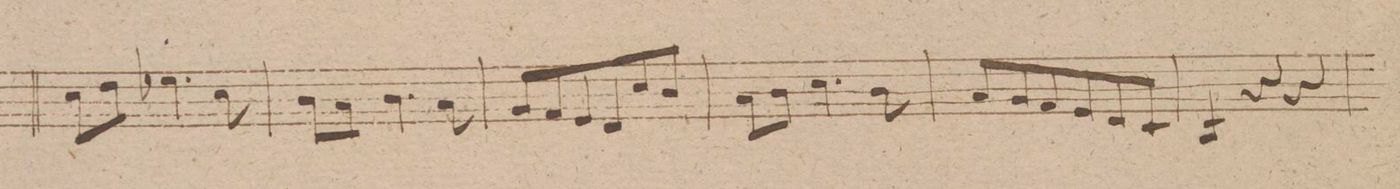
**kern	**dynam
*I"Clarinetto 1mo in A	*
*clefG2	*
*k[f#c#g#d#]	*
*M3/4	*
8aL	.
8bJ	.
4.ccX	.
8a	.
=155	=155
8g#L\	.
8f#J	.
4.g#	.
8f#\	.
=156	=156
8eL	.
8d#	.
8c#	.
8B	.
8a	.
8g#J	.
=157	=157
8f#L\	.
8g#J	.
4.a	.
8g#	.
=158	=158
8f#L	.
8e	.
8d#	.
8c#	.
8B	.
8AJ	.
=159	=159
4G#	.
4r	.
4r	.
=160	=160
*-	*-
